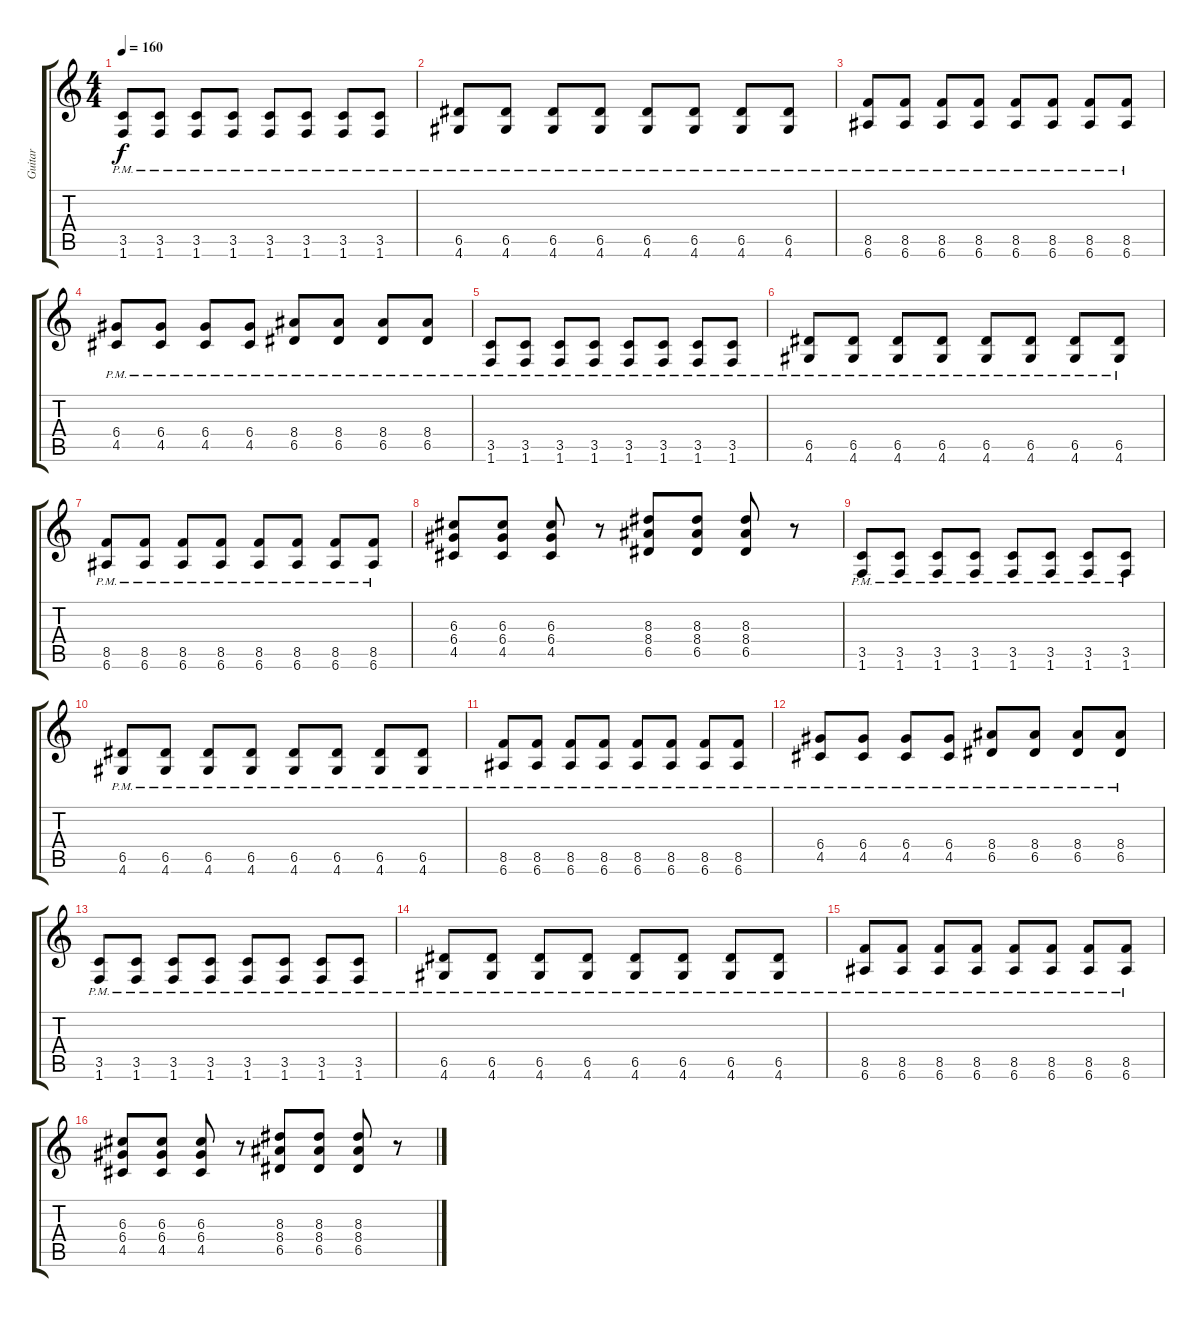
\track ("Guitar " "Guitar ") {instrument distortionguitar}
\staff {score tabs}
\tuning (E4 B3 G3 D3 A2 E2) {hide}
\ts (4 4)
\tempo 160
\clef g2
\ks c
(3.5{pm} 1.6{pm}).8{dy f instrument distortionguitar} (3.5{pm} 1.6{pm}).8 (3.5{pm} 1.6{pm}).8 (3.5{pm} 1.6{pm}).8 (3.5{pm} 1.6{pm}).8 (3.5{pm} 1.6{pm}).8 (3.5{pm} 1.6{pm}).8 (3.5{pm} 1.6{pm}).8 |
(6.5{pm} 4.6{pm}).8 (6.5{pm} 4.6{pm}).8 (6.5{pm} 4.6{pm}).8 (6.5{pm} 4.6{pm}).8 (6.5{pm} 4.6{pm}).8 (6.5{pm} 4.6{pm}).8 (6.5{pm} 4.6{pm}).8 (6.5{pm} 4.6{pm}).8 |
(8.5{pm} 6.6{pm}).8 (8.5{pm} 6.6{pm}).8 (8.5{pm} 6.6{pm}).8 (8.5{pm} 6.6{pm}).8 (8.5{pm} 6.6{pm}).8 (8.5{pm} 6.6{pm}).8 (8.5{pm} 6.6{pm}).8 (8.5{pm} 6.6{pm}).8 |
(6.4{pm} 4.5{pm}).8 (6.4{pm} 4.5{pm}).8 (6.4{pm} 4.5{pm}).8 (6.4{pm} 4.5{pm}).8 (8.4{pm} 6.5{pm}).8 (8.4{pm} 6.5{pm}).8 (8.4{pm} 6.5{pm}).8 (8.4{pm} 6.5{pm}).8 |
(3.5{pm} 1.6{pm}).8 (3.5{pm} 1.6{pm}).8 (3.5{pm} 1.6{pm}).8 (3.5{pm} 1.6{pm}).8 (3.5{pm} 1.6{pm}).8 (3.5{pm} 1.6{pm}).8 (3.5{pm} 1.6{pm}).8 (3.5{pm} 1.6{pm}).8 |
(6.5{pm} 4.6{pm}).8 (6.5{pm} 4.6{pm}).8 (6.5{pm} 4.6{pm}).8 (6.5{pm} 4.6{pm}).8 (6.5{pm} 4.6{pm}).8 (6.5{pm} 4.6{pm}).8 (6.5{pm} 4.6{pm}).8 (6.5{pm} 4.6{pm}).8 |
(8.5{pm} 6.6{pm}).8 (8.5{pm} 6.6{pm}).8 (8.5{pm} 6.6{pm}).8 (8.5{pm} 6.6{pm}).8 (8.5{pm} 6.6{pm}).8 (8.5{pm} 6.6{pm}).8 (8.5{pm} 6.6{pm}).8 (8.5{pm} 6.6{pm}).8 |
(6.3 6.4 4.5).8 (6.3 6.4 4.5).8 (6.3 6.4 4.5).8 r.8 (8.3 8.4 6.5).8 (8.3 8.4 6.5).8 (8.3 8.4 6.5).8 r.8 |
(3.5{pm} 1.6{pm}).8 (3.5{pm} 1.6{pm}).8 (3.5{pm} 1.6{pm}).8 (3.5{pm} 1.6{pm}).8 (3.5{pm} 1.6{pm}).8 (3.5{pm} 1.6{pm}).8 (3.5{pm} 1.6{pm}).8 (3.5{pm} 1.6{pm}).8 |
(6.5{pm} 4.6{pm}).8 (6.5{pm} 4.6{pm}).8 (6.5{pm} 4.6{pm}).8 (6.5{pm} 4.6{pm}).8 (6.5{pm} 4.6{pm}).8 (6.5{pm} 4.6{pm}).8 (6.5{pm} 4.6{pm}).8 (6.5{pm} 4.6{pm}).8 |
(8.5{pm} 6.6{pm}).8 (8.5{pm} 6.6{pm}).8 (8.5{pm} 6.6{pm}).8 (8.5{pm} 6.6{pm}).8 (8.5{pm} 6.6{pm}).8 (8.5{pm} 6.6{pm}).8 (8.5{pm} 6.6{pm}).8 (8.5{pm} 6.6{pm}).8 |
(6.4{pm} 4.5{pm}).8 (6.4{pm} 4.5{pm}).8 (6.4{pm} 4.5{pm}).8 (6.4{pm} 4.5{pm}).8 (8.4{pm} 6.5{pm}).8 (8.4{pm} 6.5{pm}).8 (8.4{pm} 6.5{pm}).8 (8.4{pm} 6.5{pm}).8 |
(3.5{pm} 1.6{pm}).8 (3.5{pm} 1.6{pm}).8 (3.5{pm} 1.6{pm}).8 (3.5{pm} 1.6{pm}).8 (3.5{pm} 1.6{pm}).8 (3.5{pm} 1.6{pm}).8 (3.5{pm} 1.6{pm}).8 (3.5{pm} 1.6{pm}).8 |
(6.5{pm} 4.6{pm}).8 (6.5{pm} 4.6{pm}).8 (6.5{pm} 4.6{pm}).8 (6.5{pm} 4.6{pm}).8 (6.5{pm} 4.6{pm}).8 (6.5{pm} 4.6{pm}).8 (6.5{pm} 4.6{pm}).8 (6.5{pm} 4.6{pm}).8 |
(8.5{pm} 6.6{pm}).8 (8.5{pm} 6.6{pm}).8 (8.5{pm} 6.6{pm}).8 (8.5{pm} 6.6{pm}).8 (8.5{pm} 6.6{pm}).8 (8.5{pm} 6.6{pm}).8 (8.5{pm} 6.6{pm}).8 (8.5{pm} 6.6{pm}).8 |
(6.3 6.4 4.5).8 (6.3 6.4 4.5).8 (6.3 6.4 4.5).8 r.8 (8.3 8.4 6.5).8 (8.3 8.4 6.5).8 (8.3 8.4 6.5).8 r.8
